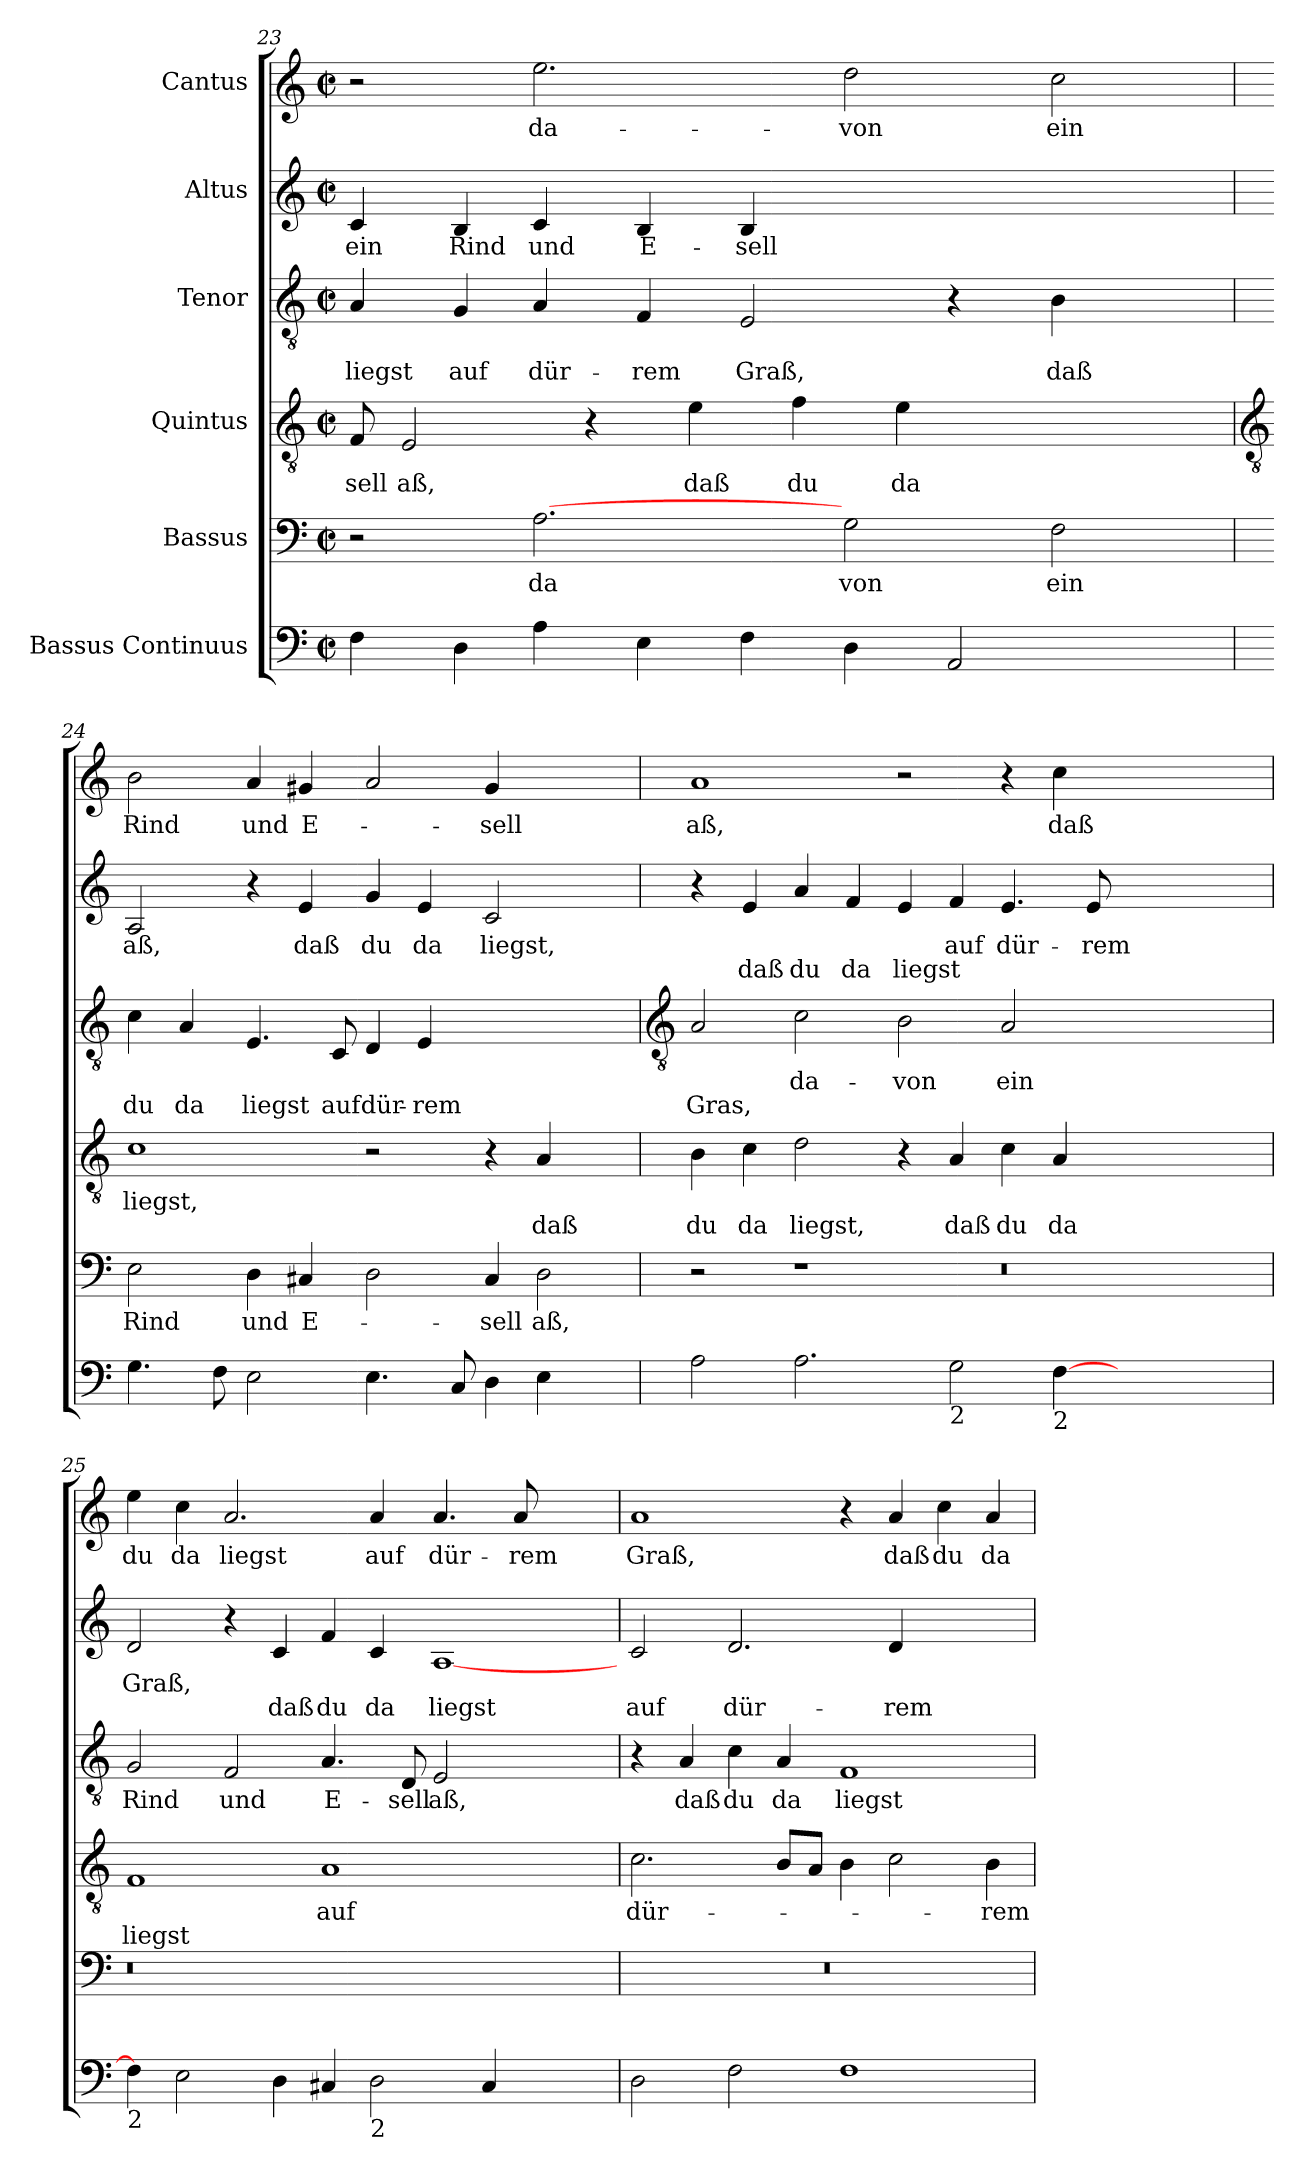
**kern	**kern	**text	**kern	**text	**text	**kern	**text	**text	**kern	**text	**text	**kern	**text
*part6	*part5	*part5	*part4	*part4	*part4	*part3	*part3	*part3	*part2	*part2	*part2	*part1	*part1
*staff6	*staff5	*staff5	*staff4	*staff4	*staff4	*staff3	*staff3	*staff3	*staff2	*staff2	*staff2	*staff1	*staff1
*I"Bassus Continuus	*I"Bassus	*	*I"Quintus	*	*	*I"Tenor	*	*	*I"Altus	*	*	*I"Cantus	*
!!LO:LB:g=z
*clefF4	*clefF4	*	*clefGv2	*	*	*clefGv2	*	*	*clefG2	*	*	*clefG2	*
*k[]	*k[]	*	*k[]	*	*	*k[]	*	*	*k[]	*	*	*k[]	*
*C:	*C:	*	*C:	*	*	*C:	*	*	*C:	*	*	*C:	*
*M4/2	*M4/2	*	*M4/2	*	*	*M4/2	*	*	*M4/2	*	*	*M4/2	*
*met(c|)	*met(c|)	*	*met(c|)	*	*	*met(c|)	*	*	*met(c|)	*	*	*met(c|)	*
=23A	=23A	=23A	=23A	=23A	=23A	=23A	=23A	=23A	=23A	=23A	=23A	=23A	=23A
!	!	!	!	!LO:LY:b	!	!	!	!LO:LY:b	!	!LO:LY:b	!	!	!
4F	2r	.	8F	-sell	.	4A	.	liegst	4c	ein	.	2r	.
!	!	!	!	!LO:LY:b	!	!	!	!	!	!	!	!	!
.	.	.	2E	aß,	.	.	.	.	.	.	.	.	.
!	!	!	!	!	!	!	!	!LO:LY:b	!	!LO:LY:b	!	!	!
4D	.	.	.	.	.	4G	.	auf	4B	Rind	.	.	.
!	!	!LO:LY:b	!	!	!	!	!	!LO:LY:b	!	!LO:LY:b	!	!	!LO:LY:b
4A	[2.A	da	.	.	.	4A	.	dür-	4c	und	.	2.ee	da-
.	.	.	4r	.	.	.	.	.	.	.	.	.	.
!	!	!	!	!	!	!	!	!LO:LY:b	!	!LO:LY:b	!	!	!
4E	.	.	.	.	.	4F	.	-rem	4B	E-	.	.	.
!	!	!	!	!LO:LY:b	!	!	!	!	!	!	!	!	!
.	.	.	4e	daß	.	.	.	.	.	.	.	.	.
!	!	!	!	!	!	!	!	!LO:LY:b	!	!LO:LY:b	!	!	!
4F	.	.	.	.	.	2E	.	Graß,	4B	-sell	.	.	.
!	!	!	!	!LO:LY:b	!	!	!	!	!	!	!	!	!
.	.	.	4f	du	.	.	.	.	.	.	.	.	.
!	!	!LO:LY:b	!	!	!	!	!	!	!	!	!	!	!LO:LY:b
4D	2G	von	.	.	.	.	.	.	1ryy	.	.	2dd	-von
!	!	!	!	!LO:LY:b	!	!	!	!	!	!	!	!	!
.	.	.	4e	da	.	.	.	.	.	.	.	.	.
2AA	.	.	.	.	.	4r	.	.	.	.	.	.	.
.	.	.	2ryy	.	.	.	.	.	.	.	.	.	.
!	!	!LO:LY:b	!	!	!	!	!	!LO:LY:b	!	!	!	!	!LO:LY:b
.	2F	ein	.	.	.	4B	.	daß	.	.	.	2cc	ein
4ryy	.	.	.	.	.	4ryy	.	.	.	.	.	.	.
.	.	.	8ryy	.	.	.	.	.	.	.	.	.	.
!!LO:LB:g=z
=24A	=24A	=24A	=24A	=24A	=24A	=24A	=24A	=24A	=24A	=24A	=24A	=24A	=24A
*	*	*	*clefGv2	*	*	*	*	*	*	*	*	*	*
!	!	!LO:LY:b	!	!LO:LY:b	!	!	!	!LO:LY:b	!	!LO:LY:b	!	!	!LO:LY:b
4.G	2E	Rind	1c	liegst,	.	4c	.	du	2A	aß,	.	2b	Rind
!	!	!	!	!	!	!	!	!LO:LY:b	!	!	!	!	!
.	.	.	.	.	.	4A	.	da	.	.	.	.	.
8F	.	.	.	.	.	.	.	.	.	.	.	.	.
!	!	!LO:LY:b	!	!	!	!	!	!LO:LY:b	!	!	!	!	!LO:LY:b
2E	4D	und	.	.	.	4.E	.	liegst	4r	.	.	4a	und
!	!	!LO:LY:b	!	!	!	!	!	!	!	!LO:LY:b	!	!	!LO:LY:b
.	4C#X	E-	.	.	.	.	.	.	4e	daß	.	4g#X	E-
!	!	!	!	!	!	!	!	!LO:LY:b	!	!	!	!	!
.	.	.	.	.	.	8C	.	auf	.	.	.	.	.
!	!	!	!	!	!	!	!	!LO:LY:b	!	!LO:LY:b	!	!	!
4.E	2D	.	2r	.	.	4D	.	dür-	4g	du	.	2a	.
!	!	!	!	!	!	!	!	!LO:LY:b	!	!LO:LY:b	!	!	!
.	.	.	.	.	.	4E	.	-rem	4e	da	.	.	.
8C	.	.	.	.	.	.	.	.	.	.	.	.	.
!	!	!LO:LY:b	!	!	!	!	!	!	!	!LO:LY:b	!	!	!LO:LY:b
4D	4C#	-sell	4r	.	.	2.ryy	.	.	2c	liegst,	.	4g#	-sell
!	!	!LO:LY:b	!	!	!LO:LY:b	!	!	!	!	!	!	!	!
4E	2D	aß,	4A	.	daß	.	.	.	.	.	.	2ryy	.
4ryy	.	.	4ryy	.	.	.	.	.	4ryy	.	.	.	.
!!LO:LB:g=z
=25	=25	=25	=25	=25	=25	=25	=25	=25	=25	=25	=25	=25	=25
*	*	*	*	*	*	*clefGv2	*	*	*	*	*	*	*
!	!	!	!	!	!LO:LY:b	!	!	!LO:LY:b	!	!	!	!	!LO:LY:b
2A	2r	.	4B	.	du	2A	.	Gras,	4r	.	.	1a	aß,
!	!	!	!	!	!LO:LY:b	!	!	!	!	!	!LO:LY:b	!	!
.	.	.	4c	.	da	.	.	.	4e	.	daß	.	.
!	!	!	!	!	!LO:LY:b	!	!LO:LY:b	!	!	!	!LO:LY:b	!	!
2.A	1r	.	2d	.	liegst,	2c	da-	.	4a	.	du	.	.
!	!	!	!	!	!	!	!	!	!	!	!LO:LY:b	!	!
.	.	.	.	.	.	.	.	.	4f	.	da	.	.
!	!	!	!	!	!	!	!LO:LY:b	!	!	!	!LO:LY:b	!	!
.	.	.	4r	.	.	2B	-von	.	4e	.	liegst	2r	.
!LO:TX:b:t=2	!	!	!	!	!	!	!	!	!	!	!	!	!
!	!	!	!	!	!LO:LY:b	!	!	!	!	!LO:LY:b	!	!	!
2G	.	.	4A	.	daß	.	.	.	4f	auf	.	.	.
!	!	!	!	!	!LO:LY:b	!	!LO:LY:b	!	!	!LO:LY:b	!	!	!
.	0r	.	4c	.	du	2A	ein	.	4.e	dür-	.	4r	.
!LO:TX:b:t=2	!	!	!	!	!	!	!	!	!	!	!	!	!
!	!	!	!	!	!LO:LY:b	!	!	!	!	!	!	!	!LO:LY:b
[4F	.	.	4A	.	da	.	.	.	.	.	.	4cc	daß
!	!	!	!	!	!	!	!	!	!	!LO:LY:b	!	!	!
.	.	.	.	.	.	.	.	.	8e	-rem	.	.	.
1.ryy	.	.	1.ryy	.	.	1.ryy	.	.	1.ryy	.	.	1.ryy	.
!!LO:LB:g=z
=25A	=25A	=25A	=25A	=25A	=25A	=25A	=25A	=25A	=25A	=25A	=25A	=25A	=25A
!LO:TX:b:t=2	!	!	!	!	!	!	!	!	!	!	!	!	!
!	!	!	!	!	!LO:LY:b	!	!LO:LY:b	!	!	!LO:LY:b	!	!	!LO:LY:b
4F]	0r	.	1F	.	liegst	2G	Rind	.	2d	Graß,	.	4ee	du
!	!	!	!	!	!	!	!	!	!	!	!	!	!LO:LY:b
2E	.	.	.	.	.	.	.	.	.	.	.	4cc	da
!	!	!	!	!	!	!	!LO:LY:b	!	!	!	!	!	!LO:LY:b
.	.	.	.	.	.	2F	und	.	4r	.	.	2.a	liegst
!	!	!	!	!	!	!	!	!	!	!	!LO:LY:b	!	!
4D	.	.	.	.	.	.	.	.	4c	.	daß	.	.
!	!	!	!	!LO:LY:b	!	!	!LO:LY:b	!	!	!	!LO:LY:b	!	!
4C#X	.	.	1A	auf	.	4.A	E-	.	4f	.	du	.	.
!LO:TX:b:t=2	!	!	!	!	!	!	!	!	!	!	!	!	!
!	!	!	!	!	!	!	!	!	!	!	!LO:LY:b	!	!LO:LY:b
2D	.	.	.	.	.	.	.	.	4c	.	da	4a	auf
!	!	!	!	!	!	!	!LO:LY:b	!	!	!	!	!	!
.	.	.	.	.	.	8D	-sell	.	.	.	.	.	.
!	!	!	!	!	!	!	!LO:LY:b	!	!	!	!LO:LY:b	!	!LO:LY:b
.	.	.	.	.	.	2E	aß,	.	[1A	.	liegst	4.a	dür-
4C#	.	.	.	.	.	.	.	.	.	.	.	.	.
!	!	!	!	!	!	!	!	!	!	!	!	!	!LO:LY:b
.	.	.	.	.	.	.	.	.	.	.	.	8a	-rem
2ryy	2ryy	.	2ryy	.	.	2ryy	.	.	.	.	.	2ryy	.
=26A	=26A	=26A	=26A	=26A	=26A	=26A	=26A	=26A	=26A	=26A	=26A	=26A	=26A
!	!	!	!	!LO:LY:b	!	!	!	!	!	!	!LO:LY:b	!	!LO:LY:b
2D	0r	.	2.c	dür-	.	4r	.	.	2c	.	auf	1a	Graß,
!	!	!	!	!	!	!	!LO:LY:b	!	!	!	!	!	!
.	.	.	.	.	.	4A	daß	.	.	.	.	.	.
!	!	!	!	!	!	!	!LO:LY:b	!	!	!	!LO:LY:b	!	!
2F	.	.	.	.	.	4c	du	.	2.d	.	dür-	.	.
!	!	!	!	!	!	!	!LO:LY:b	!	!	!	!	!	!
.	.	.	8BL	.	.	4A	da	.	.	.	.	.	.
.	.	.	8AJ	.	.	.	.	.	.	.	.	.	.
!	!	!	!	!	!	!	!LO:LY:b	!	!	!	!	!	!
1F	.	.	4B	.	.	1F	liegst	.	.	.	.	4r	.
!	!	!	!	!	!	!	!	!	!	!	!LO:LY:b	!	!LO:LY:b
.	.	.	2c	.	.	.	.	.	4d	.	-rem	4a	daß
!	!	!	!	!	!	!	!	!	!	!	!	!	!LO:LY:b
.	.	.	.	.	.	.	.	.	2ryy	.	.	4cc	du
!	!	!	!	!LO:LY:b	!	!	!	!	!	!	!	!	!LO:LY:b
.	.	.	4B	-rem	.	.	.	.	.	.	.	4a	da
=	=	=	=	=	=	=	=	=	=	=	=	=	=
*-	*-	*-	*-	*-	*-	*-	*-	*-	*-	*-	*-	*-	*-
